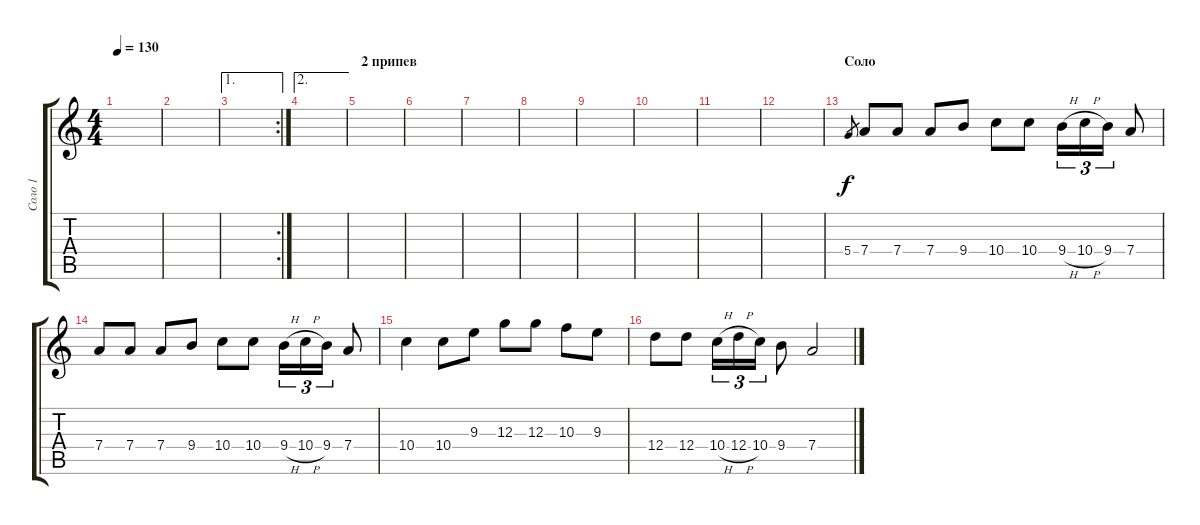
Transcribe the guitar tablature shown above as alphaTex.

\track ("Соло 1" "Соло 1") {instrument distortionguitar}
\staff {score tabs}
\tuning (E4 B3 G3 D3 A2 E2) {hide}
\ts (4 4)
\tempo 130
\clef g2
\ks c
|
|
\ae 1
\rc 2
|
\ae 2
|
\section ("" "2 припев")
|
|
|
|
|
|
|
|
\section ("" "Соло")
5.4.8{gr} 7.4.8 7.4.8 7.4.8 9.4.8 10.4.8 10.4.8 9.4{h}.16{tu (3 2)} 10.4{h}.16{tu (3 2)} 9.4.16{tu (3 2)} 7.4.8 |
7.4.8 7.4.8 7.4.8 9.4.8 10.4.8 10.4.8 9.4{h}.16{tu (3 2)} 10.4{h}.16{tu (3 2)} 9.4.16{tu (3 2)} 7.4.8 |
10.4.4 10.4.8 9.3.8 12.3.8 12.3.8 10.3.8 9.3.8 |
12.4.8 12.4.8 10.4{h}.16{tu (3 2)} 12.4{h}.16{tu (3 2)} 10.4.16{tu (3 2)} 9.4.8 7.4.2
